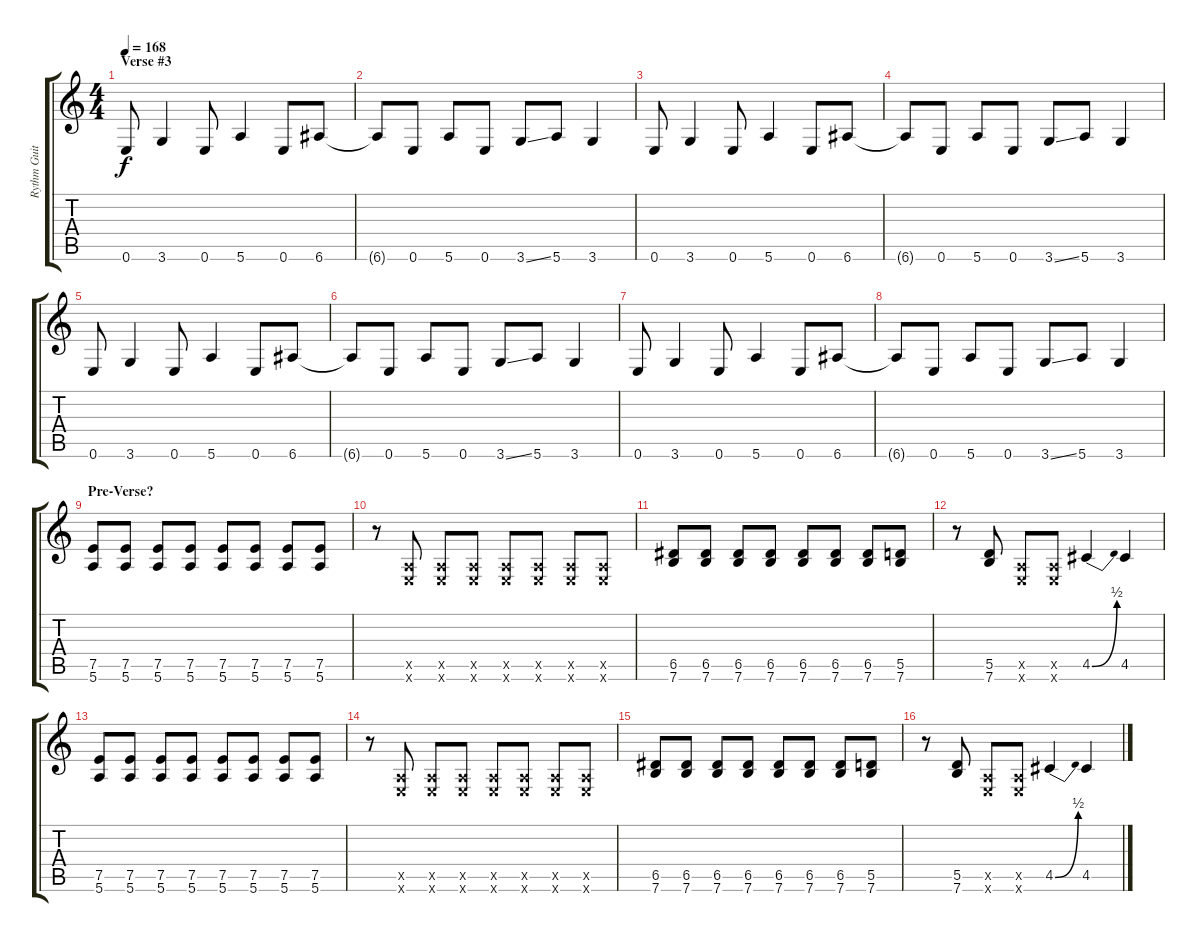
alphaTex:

\track ("Rythm Guitar Two (heavily distorted)" "Rythm Guit") {instrument distortionguitar}
\staff {score tabs}
\tuning (E4 B3 G3 D3 A2 E2) {hide}
\ts (4 4)
\section ("" "Verse #3")
\tempo 168
\clef g2
\ks c
0.6.8{dy f} 3.6.4 0.6.8 5.6.4 0.6.8 6.6.8 |
6.6{t}.8 0.6.8 5.6.8 0.6.8 3.6{ss}.8 5.6.8 3.6.4 |
0.6.8 3.6.4 0.6.8 5.6.4 0.6.8 6.6.8 |
6.6{t}.8 0.6.8 5.6.8 0.6.8 3.6{ss}.8 5.6.8 3.6.4 |
0.6.8 3.6.4 0.6.8 5.6.4 0.6.8 6.6.8 |
6.6{t}.8 0.6.8 5.6.8 0.6.8 3.6{ss}.8 5.6.8 3.6.4 |
0.6.8 3.6.4 0.6.8 5.6.4 0.6.8 6.6.8 |
6.6{t}.8 0.6.8 5.6.8 0.6.8 3.6{ss}.8 5.6.8 3.6.4 |
\section ("" "Pre-Verse?")
(7.5 5.6).8 (7.5 5.6).8 (7.5 5.6).8 (7.5 5.6).8 (7.5 5.6).8 (7.5 5.6).8 (7.5 5.6).8 (7.5 5.6).8 |
r.8 (0.5{x} 0.6{x}).8 (0.5{x} 0.6{x}).8 (0.5{x} 0.6{x}).8 (0.5{x} 0.6{x}).8 (0.5{x} 0.6{x}).8 (0.5{x} 0.6{x}).8 (0.5{x} 0.6{x}).8 |
(6.5 7.6).8 (6.5 7.6).8 (6.5 7.6).8 (6.5 7.6).8 (6.5 7.6).8 (6.5 7.6).8 (6.5 7.6).8 (5.5 7.6).8 |
r.8 (5.5 7.6).8 (0.5{x} 0.6{x}).8 (0.5{x} 0.6{x}).8 4.5{be (bend 0 0 60 2)}.4 4.5.4 |
(7.5 5.6).8 (7.5 5.6).8 (7.5 5.6).8 (7.5 5.6).8 (7.5 5.6).8 (7.5 5.6).8 (7.5 5.6).8 (7.5 5.6).8 |
r.8 (0.5{x} 0.6{x}).8 (0.5{x} 0.6{x}).8 (0.5{x} 0.6{x}).8 (0.5{x} 0.6{x}).8 (0.5{x} 0.6{x}).8 (0.5{x} 0.6{x}).8 (0.5{x} 0.6{x}).8 |
(6.5 7.6).8 (6.5 7.6).8 (6.5 7.6).8 (6.5 7.6).8 (6.5 7.6).8 (6.5 7.6).8 (6.5 7.6).8 (5.5 7.6).8 |
r.8 (5.5 7.6).8 (0.5{x} 0.6{x}).8 (0.5{x} 0.6{x}).8 4.5{be (bend 0 0 60 2)}.4 4.5.4
